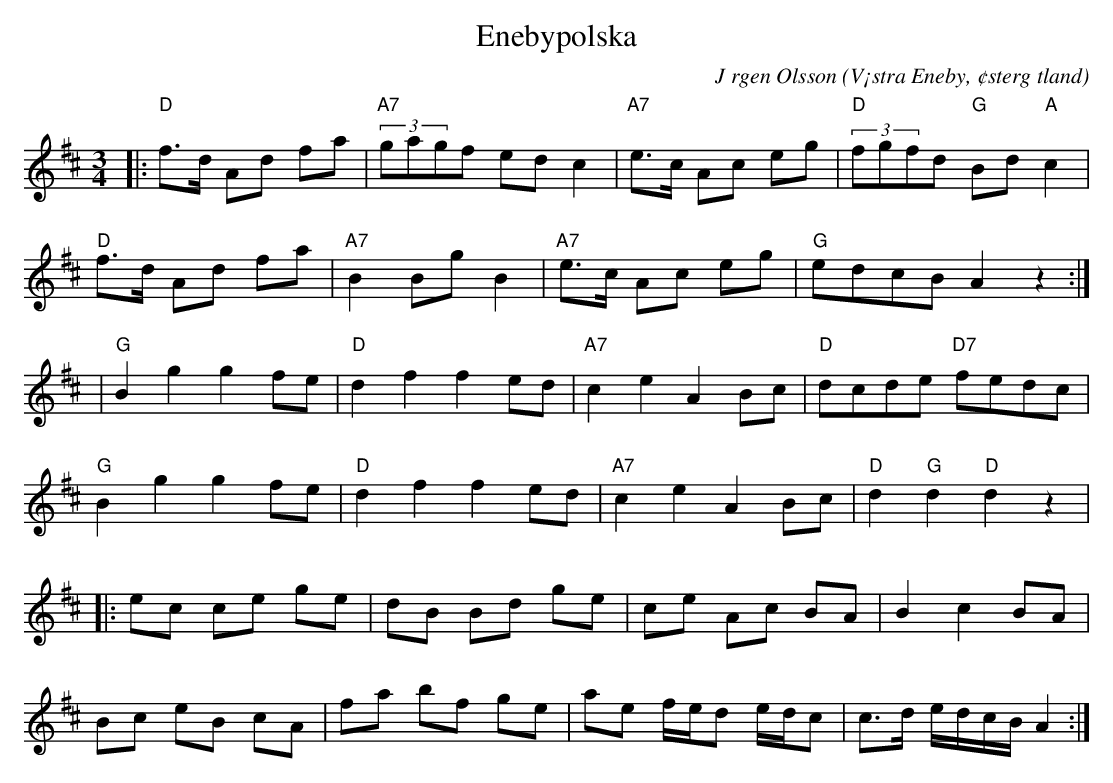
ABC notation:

X:1
T:Enebypolska
C:J rgen Olsson
O:V¡stra Eneby, ¢sterg tland
M:3/4
L:1/8
K:D
|: "D"f>d Ad fa | "A7"(3gagf ed c2 | "A7"e>c Ac eg | "D"(3fgfd "G"Bd "A"c2 |
   "D"f>d Ad fa | "A7"B2BgB2 | "A7"e>c Ac eg | "G"edcBA2z2:|
| "G"B2g2g2fe | "D"d2f2f2ed | "A7"c2e2A2Bc | "D"dcde "D7"fedc |
   "G"B2g2g2fe | "D"d2f2f2ed | "A7"c2e2A2Bc | "D"d2"G"d2"D"d2z2|
|:ec ce ge | dB Bd ge | ce Ac BA | B2 c2 BA |
Bc eB cA | fa bf ge | ae f/e/d e/d/c | c>d e/d/c/B/ A2 :|
